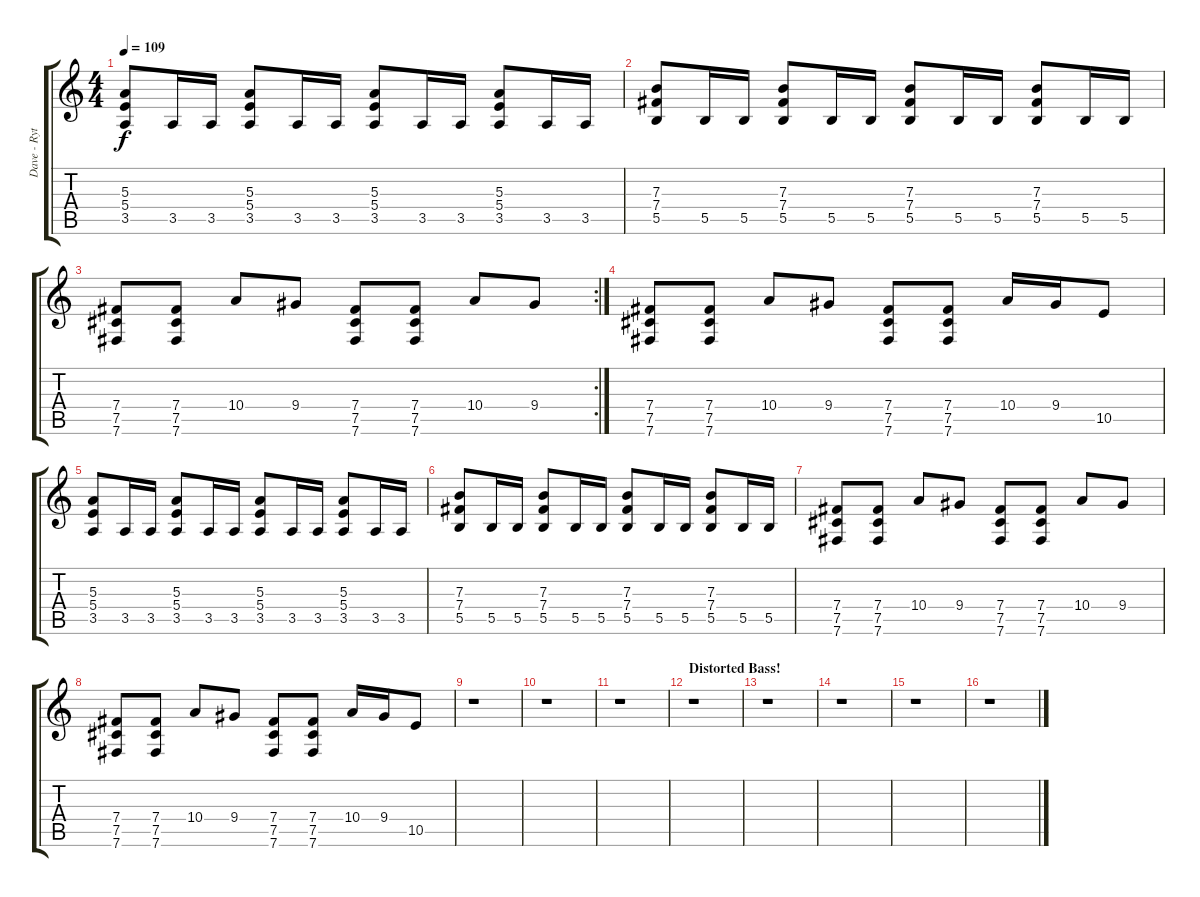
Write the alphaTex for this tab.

\track ("Dave - Rythm" "Dave - Ryt") {instrument distortionguitar}
\staff {score tabs}
\tuning (Db4 Ab3 E3 B2 Gb2 B1) {hide}
\ts (4 4)
\tempo 109
\clef g2
\ks c
(5.3 5.4 3.5).8{dy f} 3.5.16 3.5.16 (5.3 5.4 3.5).8 3.5.16 3.5.16 (5.3 5.4 3.5).8 3.5.16 3.5.16 (5.3 5.4 3.5).8 3.5.16 3.5.16 |
(7.3 7.4 5.5).8 5.5.16 5.5.16 (7.3 7.4 5.5).8 5.5.16 5.5.16 (7.3 7.4 5.5).8 5.5.16 5.5.16 (7.3 7.4 5.5).8 5.5.16 5.5.16 |
\rc 2
(7.4 7.5 7.6).8 (7.4 7.5 7.6).8 10.4.8 9.4.8 (7.4 7.5 7.6).8 (7.4 7.5 7.6).8 10.4.8 9.4.8 |
(7.4 7.5 7.6).8 (7.4 7.5 7.6).8 10.4.8 9.4.8 (7.4 7.5 7.6).8 (7.4 7.5 7.6).8 10.4.16 9.4.16 10.5.8 |
(5.3 5.4 3.5).8 3.5.16 3.5.16 (5.3 5.4 3.5).8 3.5.16 3.5.16 (5.3 5.4 3.5).8 3.5.16 3.5.16 (5.3 5.4 3.5).8 3.5.16 3.5.16 |
(7.3 7.4 5.5).8 5.5.16 5.5.16 (7.3 7.4 5.5).8 5.5.16 5.5.16 (7.3 7.4 5.5).8 5.5.16 5.5.16 (7.3 7.4 5.5).8 5.5.16 5.5.16 |
(7.4 7.5 7.6).8 (7.4 7.5 7.6).8 10.4.8 9.4.8 (7.4 7.5 7.6).8 (7.4 7.5 7.6).8 10.4.8 9.4.8 |
(7.4 7.5 7.6).8 (7.4 7.5 7.6).8 10.4.8 9.4.8 (7.4 7.5 7.6).8 (7.4 7.5 7.6).8 10.4.16 9.4.16 10.5.8 |
r.1 |
r.1 |
r.1 |
\section ("" "Distorted Bass!")
r.1 |
r.1 |
r.1 |
r.1 |
r.1
